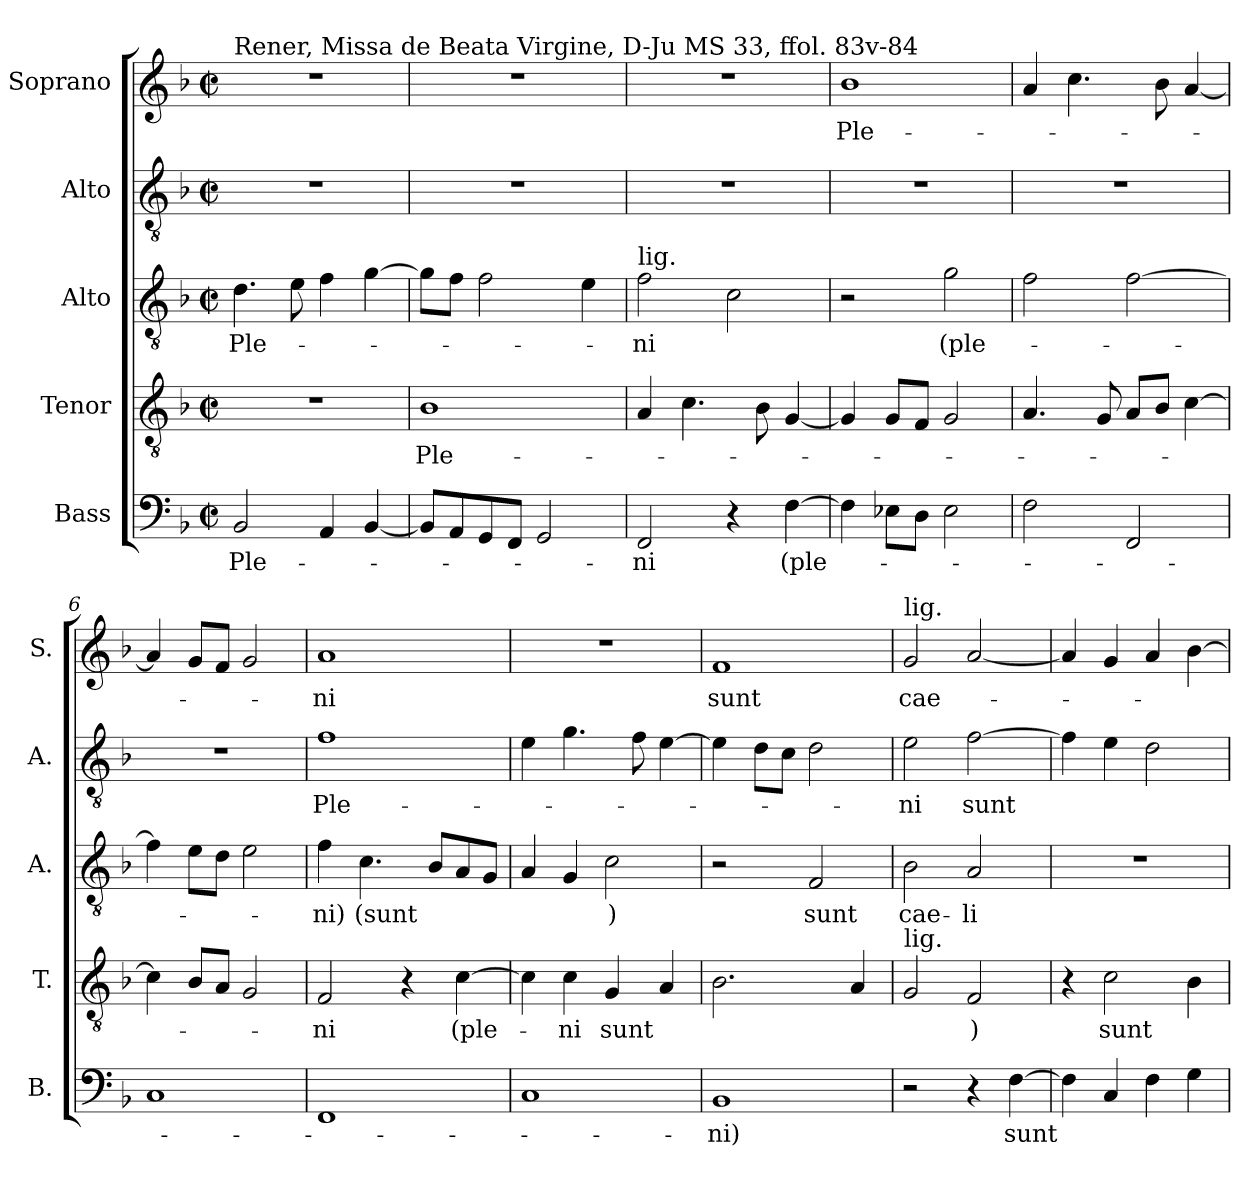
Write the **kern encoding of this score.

**kern	**text	**kern	**text	**kern	**text	**kern	**text	**kern	**text
*part5	*part5	*part4	*part4	*part3	*part3	*part2	*part2	*part1	*part1
*staff5	*staff5	*staff4	*staff4	*staff3	*staff3	*staff2	*staff2	*staff1	*staff1
*I"Bass	*	*I"Tenor	*	*I"Alto	*	*I"Alto	*	*I"Soprano	*
*I'B.	*	*I'T.	*	*I'A.	*	*I'A.	*	*I'S.	*
*clefF4	*	*clefGv2	*	*clefGv2	*	*clefGv2	*	*clefG2	*
*k[b-]	*	*k[b-]	*	*k[b-]	*	*k[b-]	*	*k[b-]	*
*M2/2	*	*M2/2	*	*M2/2	*	*M2/2	*	*M2/2	*
*met(c|)	*	*met(c|)	*	*met(c|)	*	*met(c|)	*	*met(c|)	*
=1	=1	=1	=1	=1	=1	=1	=1	=1	=1
!	!	!	!	!	!	!	!	!LO:TX:a:t=Rener, Missa de Beata Virgine, D-Ju MS 33, ffol. 83v-84	!
!	!LO:LY:b	!	!	!	!LO:LY:b	!	!	!	!
2BB-/	Ple-	1r	.	4.d\	Ple-	1r	.	1r	.
.	.	.	.	8e\	.	.	.	.	.
4AA/	.	.	.	4f\	.	.	.	.	.
[4BB-/	.	.	.	[4g\	.	.	.	.	.
=2	=2	=2	=2	=2	=2	=2	=2	=2	=2
!	!	!	!LO:LY:b	!	!	!	!	!	!
8BB-/L]	.	1B-	Ple-	8g\L]	.	1r	.	1r	.
8AA/	.	.	.	8f\J	.	.	.	.	.
8GG/	.	.	.	2f\	.	.	.	.	.
8FF/J	.	.	.	.	.	.	.	.	.
2GG/	.	.	.	.	.	.	.	.	.
.	.	.	.	4e\	.	.	.	.	.
=3	=3	=3	=3	=3	=3	=3	=3	=3	=3
!	!	!	!	!LO:TX:a:t=lig.	!	!	!	!	!
!	!LO:LY:b	!	!	!	!LO:LY:b	!	!	!	!
2FF/	-ni	4A/	.	2f\	-ni	1r	.	1r	.
.	.	4.c\	.	.	.	.	.	.	.
4r	.	.	.	2c\	.	.	.	.	.
.	.	8B-\	.	.	.	.	.	.	.
!	!LO:LY:b	!	!	!	!	!	!	!	!
[4F\	(ple-	[4G/	.	.	.	.	.	.	.
=4	=4	=4	=4	=4	=4	=4	=4	=4	=4
!	!	!	!	!	!	!	!	!	!LO:LY:b
4F\]	.	4G/]	.	2r	.	1r	.	1b-	Ple-
8E-X\L	.	8G/L	.	.	.	.	.	.	.
8D\J	.	8F/J	.	.	.	.	.	.	.
!	!	!	!	!	!LO:LY:b	!	!	!	!
2E-\	.	2G/	.	2g\	(ple-	.	.	.	.
=5	=5	=5	=5	=5	=5	=5	=5	=5	=5
2F\	.	4.A/	.	2f\	.	1r	.	4a/	.
.	.	.	.	.	.	.	.	4.cc\	.
.	.	8G/	.	.	.	.	.	.	.
2FF/	.	8A/L	.	[2f\	.	.	.	.	.
.	.	8B-/J	.	.	.	.	.	8b-\	.
.	.	[4c\	.	.	.	.	.	[4a/	.
=6	=6	=6	=6	=6	=6	=6	=6	=6	=6
1C	.	4c\]	.	4f\]	.	1r	.	4a/]	.
.	.	8B-/L	.	8e\L	.	.	.	8g/L	.
.	.	8A/J	.	8d\J	.	.	.	8f/J	.
.	.	2G/	.	2e\	.	.	.	2g/	.
=7	=7	=7	=7	=7	=7	=7	=7	=7	=7
!	!	!	!LO:LY:b	!	!LO:LY:b	!	!LO:LY:b	!	!LO:LY:b
1FF	.	2F/	-ni	4f\	ni)	1f	Ple-	1a	-ni
!	!	!	!	!	!LO:LY:b	!	!	!	!
.	.	.	.	4.c\	(sunt	.	.	.	.
.	.	4r	.	.	.	.	.	.	.
.	.	.	.	8B-/L	.	.	.	.	.
!	!	!	!LO:LY:b	!	!	!	!	!	!
.	.	[4c\	(ple-	8A/	.	.	.	.	.
.	.	.	.	8G/J	.	.	.	.	.
=8	=8	=8	=8	=8	=8	=8	=8	=8	=8
1C	.	4c\]	.	4A/	.	4e\	.	1r	.
!	!	!	!LO:LY:b	!	!	!	!	!	!
.	.	4c\	-ni	4G/	.	4.g\	.	.	.
!	!	!	!LO:LY:b	!	!LO:LY:b	!	!	!	!
.	.	4G/	sunt	2c\	)	.	.	.	.
.	.	.	.	.	.	8f\	.	.	.
.	.	4A/	.	.	.	[4e\	.	.	.
=9	=9	=9	=9	=9	=9	=9	=9	=9	=9
!	!LO:LY:b	!	!	!	!	!	!	!	!LO:LY:b
1BB-	-ni)	2.B-\	.	2r	.	4e\]	.	1f	sunt
.	.	.	.	.	.	8d\L	.	.	.
.	.	.	.	.	.	8c\J	.	.	.
!	!	!	!	!	!LO:LY:b	!	!	!	!
.	.	.	.	2F/	sunt	2d\	.	.	.
.	.	4A/	.	.	.	.	.	.	.
=10	=10	=10	=10	=10	=10	=10	=10	=10	=10
!	!	!	!	!	!	!	!	!LO:TX:a:t=lig.	!
!	!	!LO:TX:a:t=lig.	!	!	!	!	!	!	!
!	!	!	!	!	!LO:LY:b	!	!LO:LY:b	!	!LO:LY:b
2r	.	2G/	.	2B-\	cae-	2e\	-ni	2g/	cae-
!	!	!	!LO:LY:b	!	!LO:LY:b	!	!LO:LY:b	!	!
4r	.	2F/	)	2A/	-li	[2f\	-sunt	[2a/	.
!	!LO:LY:b	!	!	!	!	!	!	!	!
[4F\	sunt	.	.	.	.	.	.	.	.
=11	=11	=11	=11	=11	=11	=11	=11	=11	=11
4F\]	.	4r	.	1r	.	4f\]	.	4a/]	.
!	!	!	!LO:LY:b	!	!	!	!	!	!
4C/	.	2c\	sunt	.	.	4e\	.	4g/	.
4F\	.	.	.	.	.	2d\	.	4a/	.
4G\	.	4B-\	.	.	.	.	.	[4b-\	.
=	=	=	=	=	=	=	=	=	=
*-	*-	*-	*-	*-	*-	*-	*-	*-	*-
